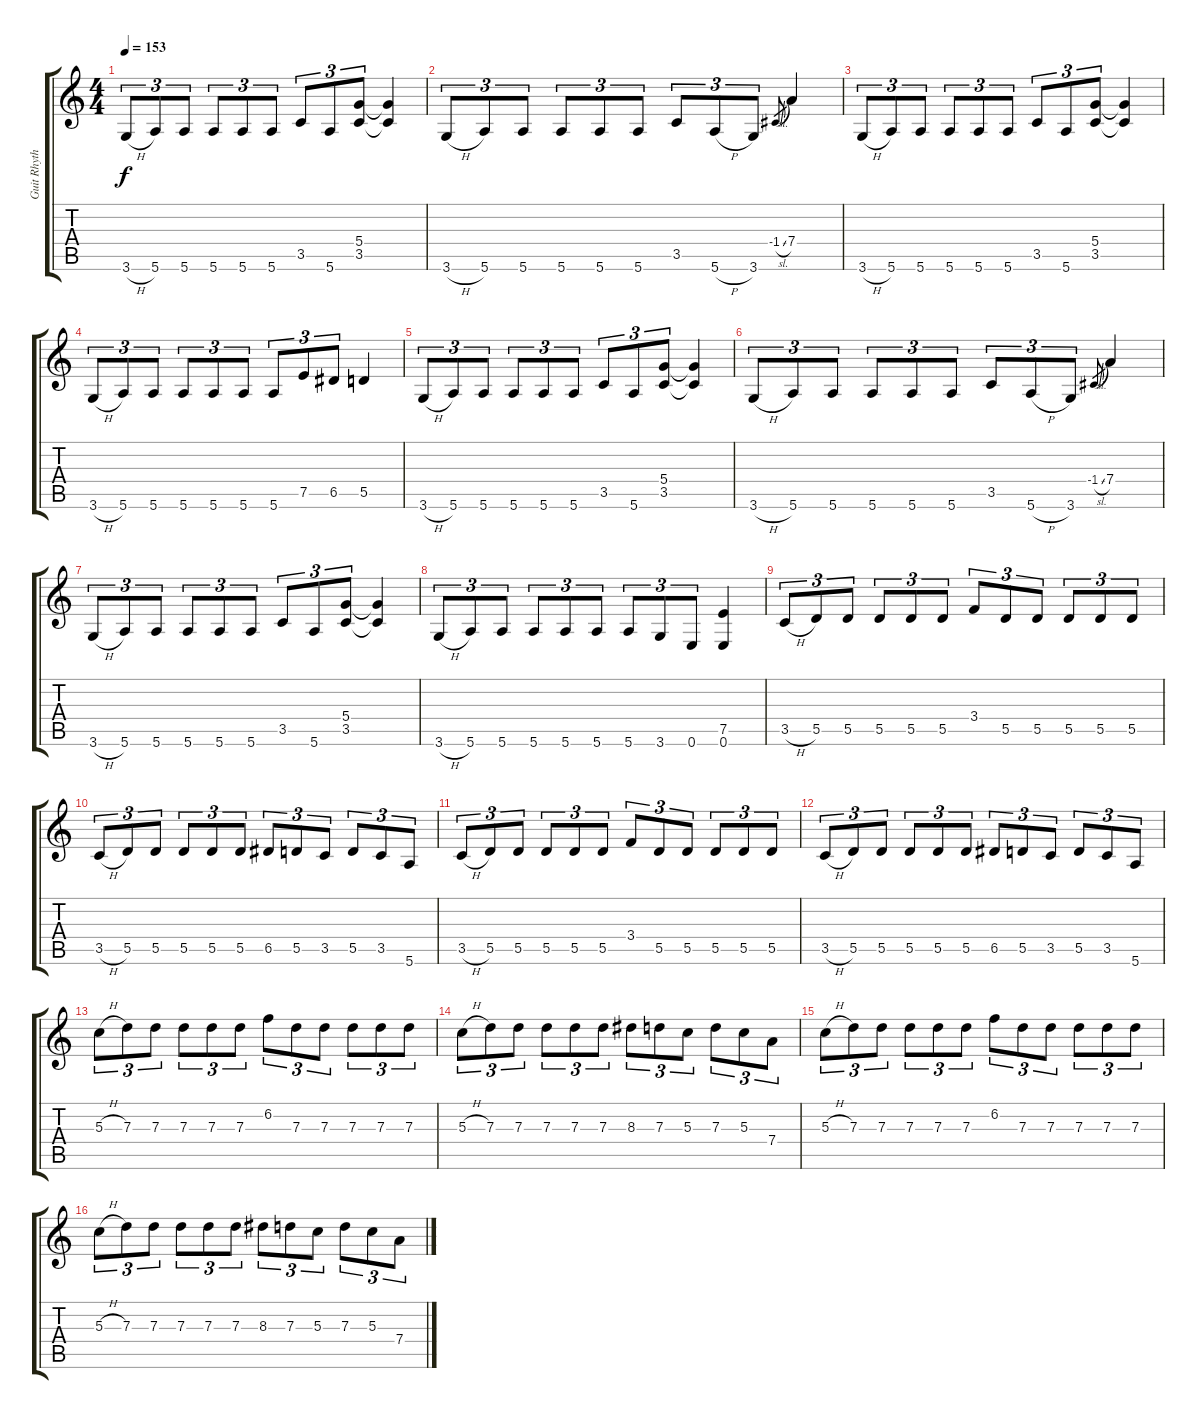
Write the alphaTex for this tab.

\track ("Guit Rhythm 2" "Guit Rhyth") {instrument overdrivenguitar}
\staff {score tabs}
\tuning (E4 B3 G3 D3 A2 E2) {hide}
\ts (4 4)
\tempo 153
\clef g2
\ks c
3.6{h}.8{tu (3 2) dy f} 5.6.8{tu (3 2)} 5.6.8{tu (3 2)} 5.6.8{tu (3 2)} 5.6.8{tu (3 2)} 5.6.8{tu (3 2)} 3.5.8{tu (3 2)} 5.6.8{tu (3 2)} (5.4 3.5).8{tu (3 2)} (5.4{t} 3.5{t}).4 |
3.6{h}.8{tu (3 2)} 5.6.8{tu (3 2)} 5.6.8{tu (3 2)} 5.6.8{tu (3 2)} 5.6.8{tu (3 2)} 5.6.8{tu (3 2)} 3.5.8{tu (3 2)} 5.6{h}.8{tu (3 2)} 3.6.8{tu (3 2)} -1.4{sl}.8{gr} 7.4.4 |
3.6{h}.8{tu (3 2)} 5.6.8{tu (3 2)} 5.6.8{tu (3 2)} 5.6.8{tu (3 2)} 5.6.8{tu (3 2)} 5.6.8{tu (3 2)} 3.5.8{tu (3 2)} 5.6.8{tu (3 2)} (5.4 3.5).8{tu (3 2)} (5.4{t} 3.5{t}).4 |
3.6{h}.8{tu (3 2)} 5.6.8{tu (3 2)} 5.6.8{tu (3 2)} 5.6.8{tu (3 2)} 5.6.8{tu (3 2)} 5.6.8{tu (3 2)} 5.6.8{tu (3 2)} 7.5.8{tu (3 2)} 6.5.8{tu (3 2)} 5.5.4 |
3.6{h}.8{tu (3 2)} 5.6.8{tu (3 2)} 5.6.8{tu (3 2)} 5.6.8{tu (3 2)} 5.6.8{tu (3 2)} 5.6.8{tu (3 2)} 3.5.8{tu (3 2)} 5.6.8{tu (3 2)} (5.4 3.5).8{tu (3 2)} (5.4{t} 3.5{t}).4 |
3.6{h}.8{tu (3 2)} 5.6.8{tu (3 2)} 5.6.8{tu (3 2)} 5.6.8{tu (3 2)} 5.6.8{tu (3 2)} 5.6.8{tu (3 2)} 3.5.8{tu (3 2)} 5.6{h}.8{tu (3 2)} 3.6.8{tu (3 2)} -1.4{sl}.8{gr} 7.4.4 |
3.6{h}.8{tu (3 2)} 5.6.8{tu (3 2)} 5.6.8{tu (3 2)} 5.6.8{tu (3 2)} 5.6.8{tu (3 2)} 5.6.8{tu (3 2)} 3.5.8{tu (3 2)} 5.6.8{tu (3 2)} (5.4 3.5).8{tu (3 2)} (5.4{t} 3.5{t}).4 |
3.6{h}.8{tu (3 2)} 5.6.8{tu (3 2)} 5.6.8{tu (3 2)} 5.6.8{tu (3 2)} 5.6.8{tu (3 2)} 5.6.8{tu (3 2)} 5.6.8{tu (3 2)} 3.6.8{tu (3 2)} 0.6.8{tu (3 2)} (7.5 0.6).4 |
3.5{h}.8{tu (3 2)} 5.5.8{tu (3 2)} 5.5.8{tu (3 2)} 5.5.8{tu (3 2)} 5.5.8{tu (3 2)} 5.5.8{tu (3 2)} 3.4.8{tu (3 2)} 5.5.8{tu (3 2)} 5.5.8{tu (3 2)} 5.5.8{tu (3 2)} 5.5.8{tu (3 2)} 5.5.8{tu (3 2)} |
3.5{h}.8{tu (3 2)} 5.5.8{tu (3 2)} 5.5.8{tu (3 2)} 5.5.8{tu (3 2)} 5.5.8{tu (3 2)} 5.5.8{tu (3 2)} 6.5.8{tu (3 2)} 5.5.8{tu (3 2)} 3.5.8{tu (3 2)} 5.5.8{tu (3 2)} 3.5.8{tu (3 2)} 5.6.8{tu (3 2)} |
3.5{h}.8{tu (3 2)} 5.5.8{tu (3 2)} 5.5.8{tu (3 2)} 5.5.8{tu (3 2)} 5.5.8{tu (3 2)} 5.5.8{tu (3 2)} 3.4.8{tu (3 2)} 5.5.8{tu (3 2)} 5.5.8{tu (3 2)} 5.5.8{tu (3 2)} 5.5.8{tu (3 2)} 5.5.8{tu (3 2)} |
3.5{h}.8{tu (3 2)} 5.5.8{tu (3 2)} 5.5.8{tu (3 2)} 5.5.8{tu (3 2)} 5.5.8{tu (3 2)} 5.5.8{tu (3 2)} 6.5.8{tu (3 2)} 5.5.8{tu (3 2)} 3.5.8{tu (3 2)} 5.5.8{tu (3 2)} 3.5.8{tu (3 2)} 5.6.8{tu (3 2)} |
5.3{h}.8{tu (3 2)} 7.3.8{tu (3 2)} 7.3.8{tu (3 2)} 7.3.8{tu (3 2)} 7.3.8{tu (3 2)} 7.3.8{tu (3 2)} 6.2.8{tu (3 2)} 7.3.8{tu (3 2)} 7.3.8{tu (3 2)} 7.3.8{tu (3 2)} 7.3.8{tu (3 2)} 7.3.8{tu (3 2)} |
5.3{h}.8{tu (3 2)} 7.3.8{tu (3 2)} 7.3.8{tu (3 2)} 7.3.8{tu (3 2)} 7.3.8{tu (3 2)} 7.3.8{tu (3 2)} 8.3.8{tu (3 2)} 7.3.8{tu (3 2)} 5.3.8{tu (3 2)} 7.3.8{tu (3 2)} 5.3.8{tu (3 2)} 7.4.8{tu (3 2)} |
5.3{h}.8{tu (3 2)} 7.3.8{tu (3 2)} 7.3.8{tu (3 2)} 7.3.8{tu (3 2)} 7.3.8{tu (3 2)} 7.3.8{tu (3 2)} 6.2.8{tu (3 2)} 7.3.8{tu (3 2)} 7.3.8{tu (3 2)} 7.3.8{tu (3 2)} 7.3.8{tu (3 2)} 7.3.8{tu (3 2)} |
5.3{h}.8{tu (3 2)} 7.3.8{tu (3 2)} 7.3.8{tu (3 2)} 7.3.8{tu (3 2)} 7.3.8{tu (3 2)} 7.3.8{tu (3 2)} 8.3.8{tu (3 2)} 7.3.8{tu (3 2)} 5.3.8{tu (3 2)} 7.3.8{tu (3 2)} 5.3.8{tu (3 2)} 7.4.8{tu (3 2)}
